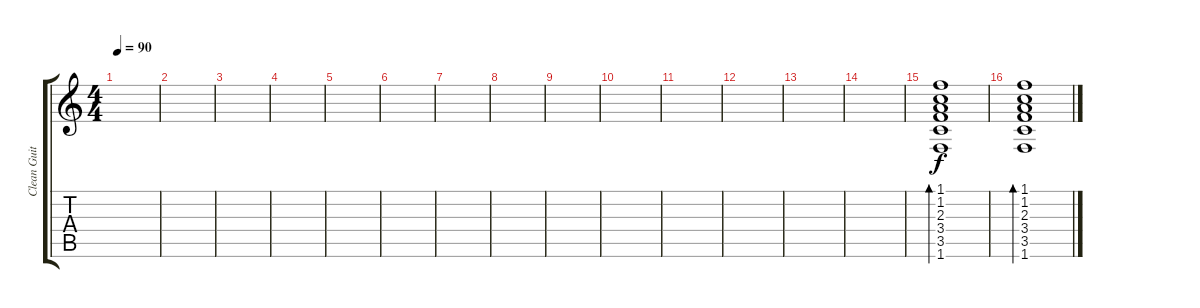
\track ("Clean Guitar." "Clean Guit") {instrument electricguitarclean}
\staff {score tabs}
\tuning (E4 B3 G3 D3 A2 E2) {hide}
\ts (4 4)
\tempo 90
\clef g2
\ks c
|
|
|
|
|
|
|
|
|
|
|
|
|
|
(1.1 1.2 2.3 3.4 3.5 1.6).1{bd 240} |
(1.1 1.2 2.3 3.4 3.5 1.6).1{bd 240}
